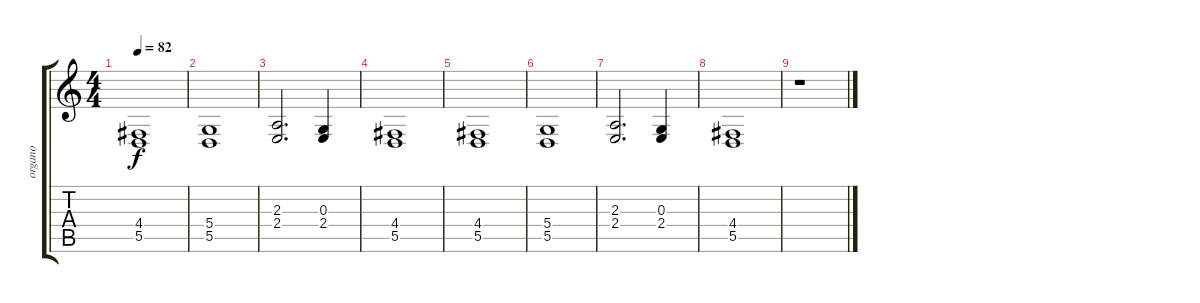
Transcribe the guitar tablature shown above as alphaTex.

\track ("organo" "organo") {instrument churchorgan}
\staff {score tabs}
\tuning (E4 B3 G3 D3 A2 E2) {hide}
\ts (4 4)
\tempo 82
\clef g2
\ks c
(4.4 5.5).1{dy f} |
(5.4 5.5).1 |
(2.3 2.4).2{d} (0.3 2.4).4 |
(4.4 5.5).1 |
(4.4 5.5).1 |
(5.4 5.5).1 |
(2.3 2.4).2{d} (0.3 2.4).4 |
(4.4 5.5).1 |
r.1
